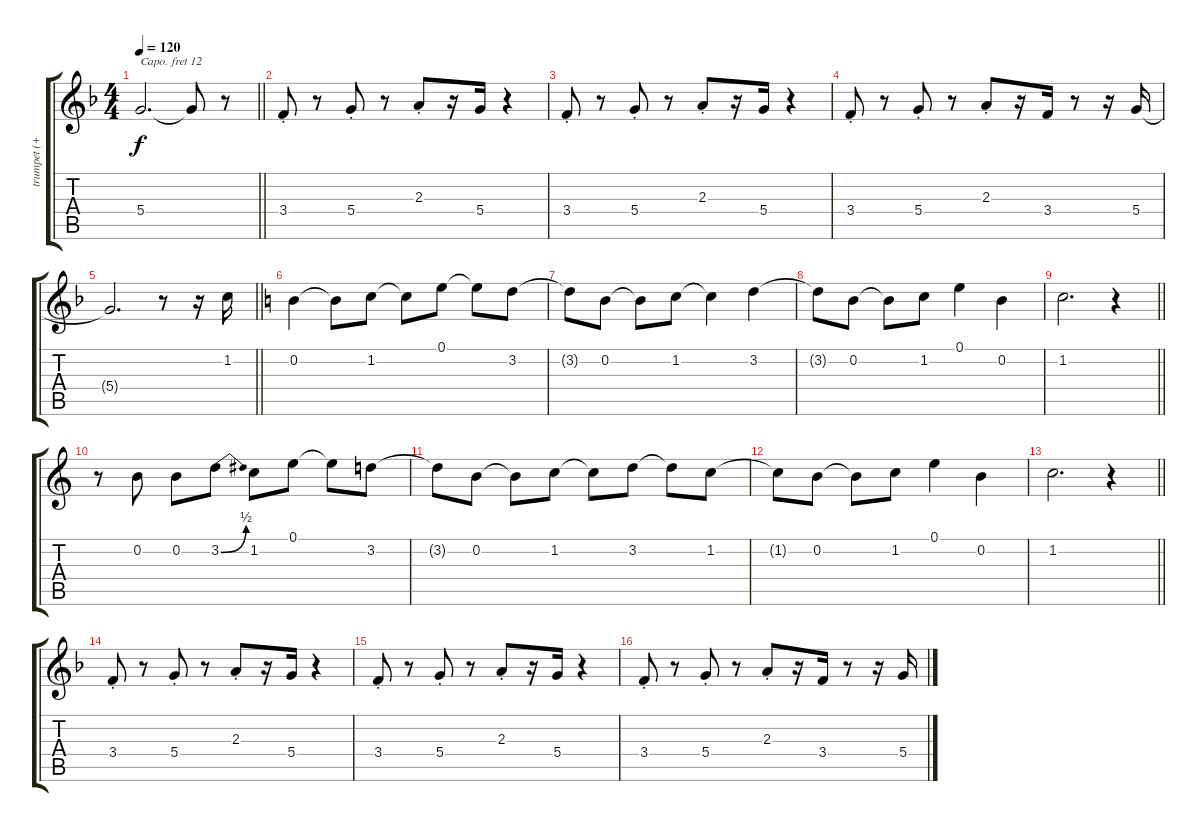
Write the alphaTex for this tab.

\track ("trumpet (+12)" "trumpet (+") {instrument trumpet}
\staff {score tabs}
\capo 12
\tuning (E4 B3 G3 D3 A2 E2) {hide}
\ts (4 4)
\tempo 120
\clef g2
\barLineRight lightlight
\ks f
5.4{t}.2{d dy f} 5.4{t}.8 r.8 |
3.4{st}.8 r.8 5.4{st}.8 r.8 2.3{st}.8 r.16 5.4.16 r.4 |
3.4{st}.8 r.8 5.4{st}.8 r.8 2.3{st}.8 r.16 5.4.16 r.4 |
3.4{st}.8 r.8 5.4{st}.8 r.8 2.3{st}.8 r.16 3.4.16 r.8 r.16 5.4.16 |
\barLineRight lightlight
5.4{t}.2{d} r.8 r.16 1.2.16 |
\ks c
0.2.4 0.2{t}.8 1.2.8 1.2{t}.8 0.1.8 0.1{t}.8 3.2.8 |
3.2{t}.8 0.2.8 0.2{t}.8 1.2.8 1.2{t}.4 3.2.4 |
3.2{t}.8 0.2.8 0.2{t}.8 1.2.8 0.1.4 0.2.4 |
\barLineRight lightlight
1.2.2{d} r.4 |
r.8 0.2.8 0.2.8 3.2{be (bend 0 0 60 2)}.8 1.2.8 0.1.8 0.1{t}.8 3.2.8 |
3.2{t}.8 0.2.8 0.2{t}.8 1.2.8 1.2{t}.8 3.2.8 3.2{t}.8 1.2.8 |
1.2{t}.8 0.2.8 0.2{t}.8 1.2.8 0.1.4 0.2.4 |
\barLineRight lightlight
1.2.2{d} r.4 |
\ks f
3.4{st}.8 r.8 5.4{st}.8 r.8 2.3{st}.8 r.16 5.4.16 r.4 |
3.4{st}.8 r.8 5.4{st}.8 r.8 2.3{st}.8 r.16 5.4.16 r.4 |
3.4{st}.8 r.8 5.4{st}.8 r.8 2.3{st}.8 r.16 3.4.16 r.8 r.16 5.4.16
